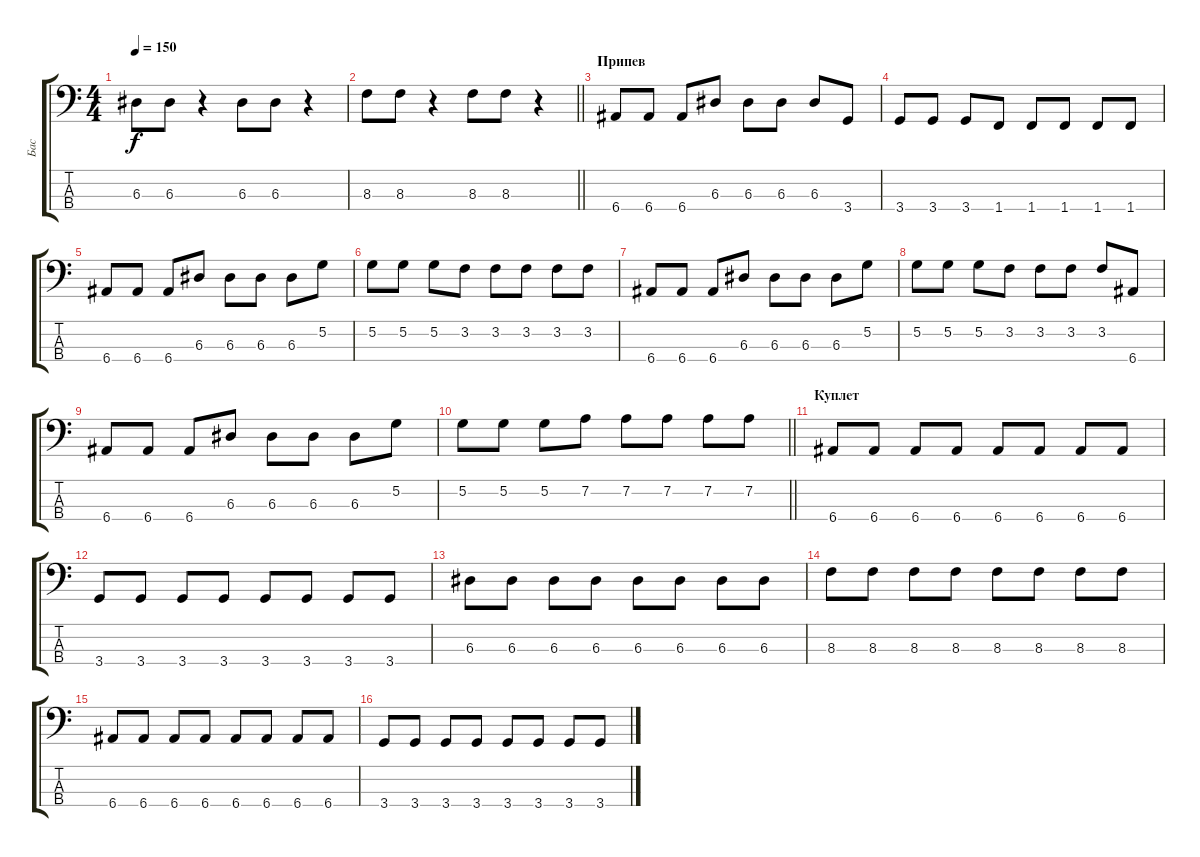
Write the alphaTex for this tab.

\track ("Бас" "Бас") {instrument electricbassfinger}
\staff {score tabs}
\tuning (G2 D2 A1 E1) {hide}
\ts (4 4)
\tempo 150
\clef f4
\ks c
6.3.8{dy f} 6.3.8 r.4 6.3.8 6.3.8 r.4 |
\barLineRight lightlight
8.3.8 8.3.8 r.4 8.3.8 8.3.8 r.4 |
\section ("" "Припев")
6.4.8 6.4.8 6.4.8 6.3.8 6.3.8 6.3.8 6.3.8 3.4.8 |
3.4.8 3.4.8 3.4.8 1.4.8 1.4.8 1.4.8 1.4.8 1.4.8 |
6.4.8 6.4.8 6.4.8 6.3.8 6.3.8 6.3.8 6.3.8 5.2.8 |
5.2.8 5.2.8 5.2.8 3.2.8 3.2.8 3.2.8 3.2.8 3.2.8 |
6.4.8 6.4.8 6.4.8 6.3.8 6.3.8 6.3.8 6.3.8 5.2.8 |
5.2.8 5.2.8 5.2.8 3.2.8 3.2.8 3.2.8 3.2.8 6.4.8 |
6.4.8 6.4.8 6.4.8 6.3.8 6.3.8 6.3.8 6.3.8 5.2.8 |
\barLineRight lightlight
5.2.8 5.2.8 5.2.8 7.2.8 7.2.8 7.2.8 7.2.8 7.2.8 |
\section ("" "Куплет")
6.4.8 6.4.8 6.4.8 6.4.8 6.4.8 6.4.8 6.4.8 6.4.8 |
3.4.8 3.4.8 3.4.8 3.4.8 3.4.8 3.4.8 3.4.8 3.4.8 |
6.3.8 6.3.8 6.3.8 6.3.8 6.3.8 6.3.8 6.3.8 6.3.8 |
8.3.8 8.3.8 8.3.8 8.3.8 8.3.8 8.3.8 8.3.8 8.3.8 |
6.4.8 6.4.8 6.4.8 6.4.8 6.4.8 6.4.8 6.4.8 6.4.8 |
3.4.8 3.4.8 3.4.8 3.4.8 3.4.8 3.4.8 3.4.8 3.4.8
